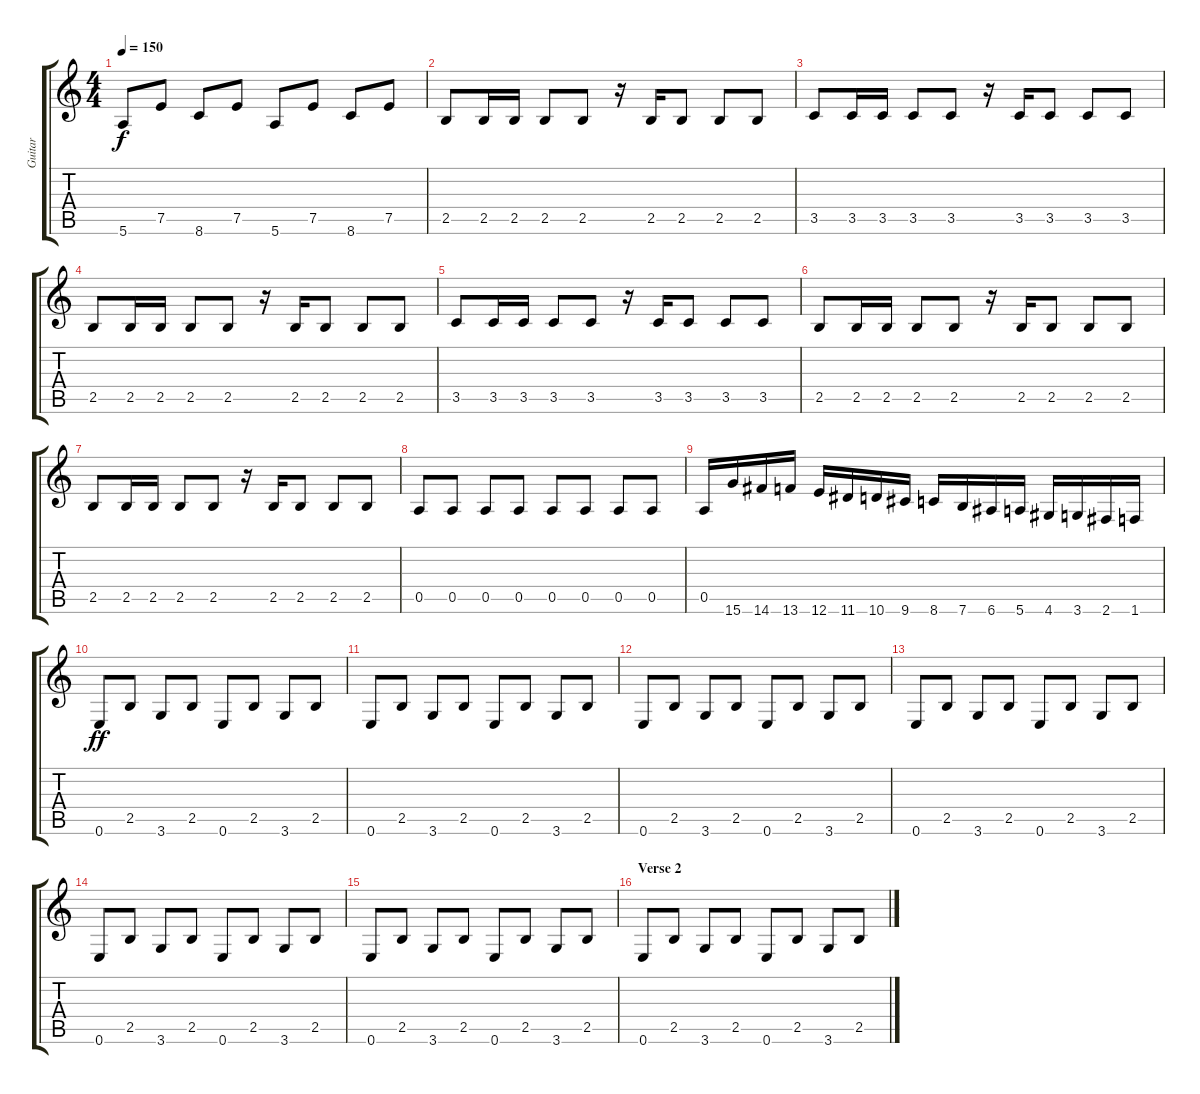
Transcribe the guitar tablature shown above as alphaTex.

\track ("Guitar" "Guitar") {instrument electricguitarmuted}
\staff {score tabs}
\tuning (E4 B3 G3 D3 A2 E2) {hide}
\ts (4 4)
\tempo 150
\clef g2
\ks c
5.6.8{dy f} 7.5.8 8.6.8 7.5.8 5.6.8 7.5.8 8.6.8 7.5.8 |
2.5.8 2.5.16 2.5.16 2.5.8 2.5.8 r.16 2.5.16 2.5.8 2.5.8 2.5.8 |
3.5.8 3.5.16 3.5.16 3.5.8 3.5.8 r.16 3.5.16 3.5.8 3.5.8 3.5.8 |
2.5.8 2.5.16 2.5.16 2.5.8 2.5.8 r.16 2.5.16 2.5.8 2.5.8 2.5.8 |
3.5.8 3.5.16 3.5.16 3.5.8 3.5.8 r.16 3.5.16 3.5.8 3.5.8 3.5.8 |
2.5.8 2.5.16 2.5.16 2.5.8 2.5.8 r.16 2.5.16 2.5.8 2.5.8 2.5.8 |
2.5.8 2.5.16 2.5.16 2.5.8 2.5.8 r.16 2.5.16 2.5.8 2.5.8 2.5.8 |
0.5.8 0.5.8 0.5.8 0.5.8 0.5.8 0.5.8 0.5.8 0.5.8 |
0.5.16 15.6.16 14.6.16 13.6.16 12.6.16 11.6.16 10.6.16 9.6.16 8.6.16 7.6.16 6.6.16 5.6.16 4.6.16 3.6.16 2.6.16 1.6.16 |
0.6.8{dy ff} 2.5.8 3.6.8 2.5.8 0.6.8 2.5.8 3.6.8 2.5.8 |
0.6.8 2.5.8 3.6.8 2.5.8 0.6.8 2.5.8 3.6.8 2.5.8 |
0.6.8 2.5.8 3.6.8 2.5.8 0.6.8 2.5.8 3.6.8 2.5.8 |
0.6.8 2.5.8 3.6.8 2.5.8 0.6.8 2.5.8 3.6.8 2.5.8 |
0.6.8 2.5.8 3.6.8 2.5.8 0.6.8 2.5.8 3.6.8 2.5.8 |
0.6.8 2.5.8 3.6.8 2.5.8 0.6.8 2.5.8 3.6.8 2.5.8 |
\section ("" "Verse 2")
0.6.8 2.5.8 3.6.8 2.5.8 0.6.8 2.5.8 3.6.8 2.5.8
